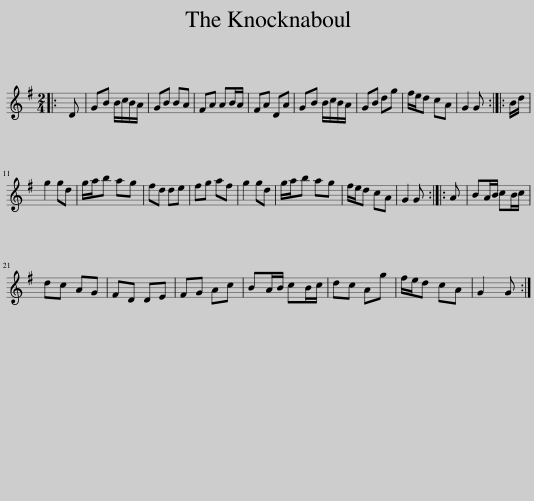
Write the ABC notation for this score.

X:1
L:1/8
M:2/4
I:linebreak $
K:G
V:1 treble
V:1
|: D | GB B/c/B/A/ | GB BA | FA AB/A/ | FA DA | %5
 GB B/c/B/A/ | GB dg | f/e/d cA | G2 G :: B/d/ |$ %10
 g2 gd | g/a/b ag | fd de | fg af | g2 gd | %15
 g/a/b ag | f/e/d cA | G2 G :: A | BA/B/ cB/c/ |$ %20
 dc AG | FD DE | FG Ac | BA/B/ cB/c/ | dc Ag | %25
 f/e/d cA | G2 G :| %27
